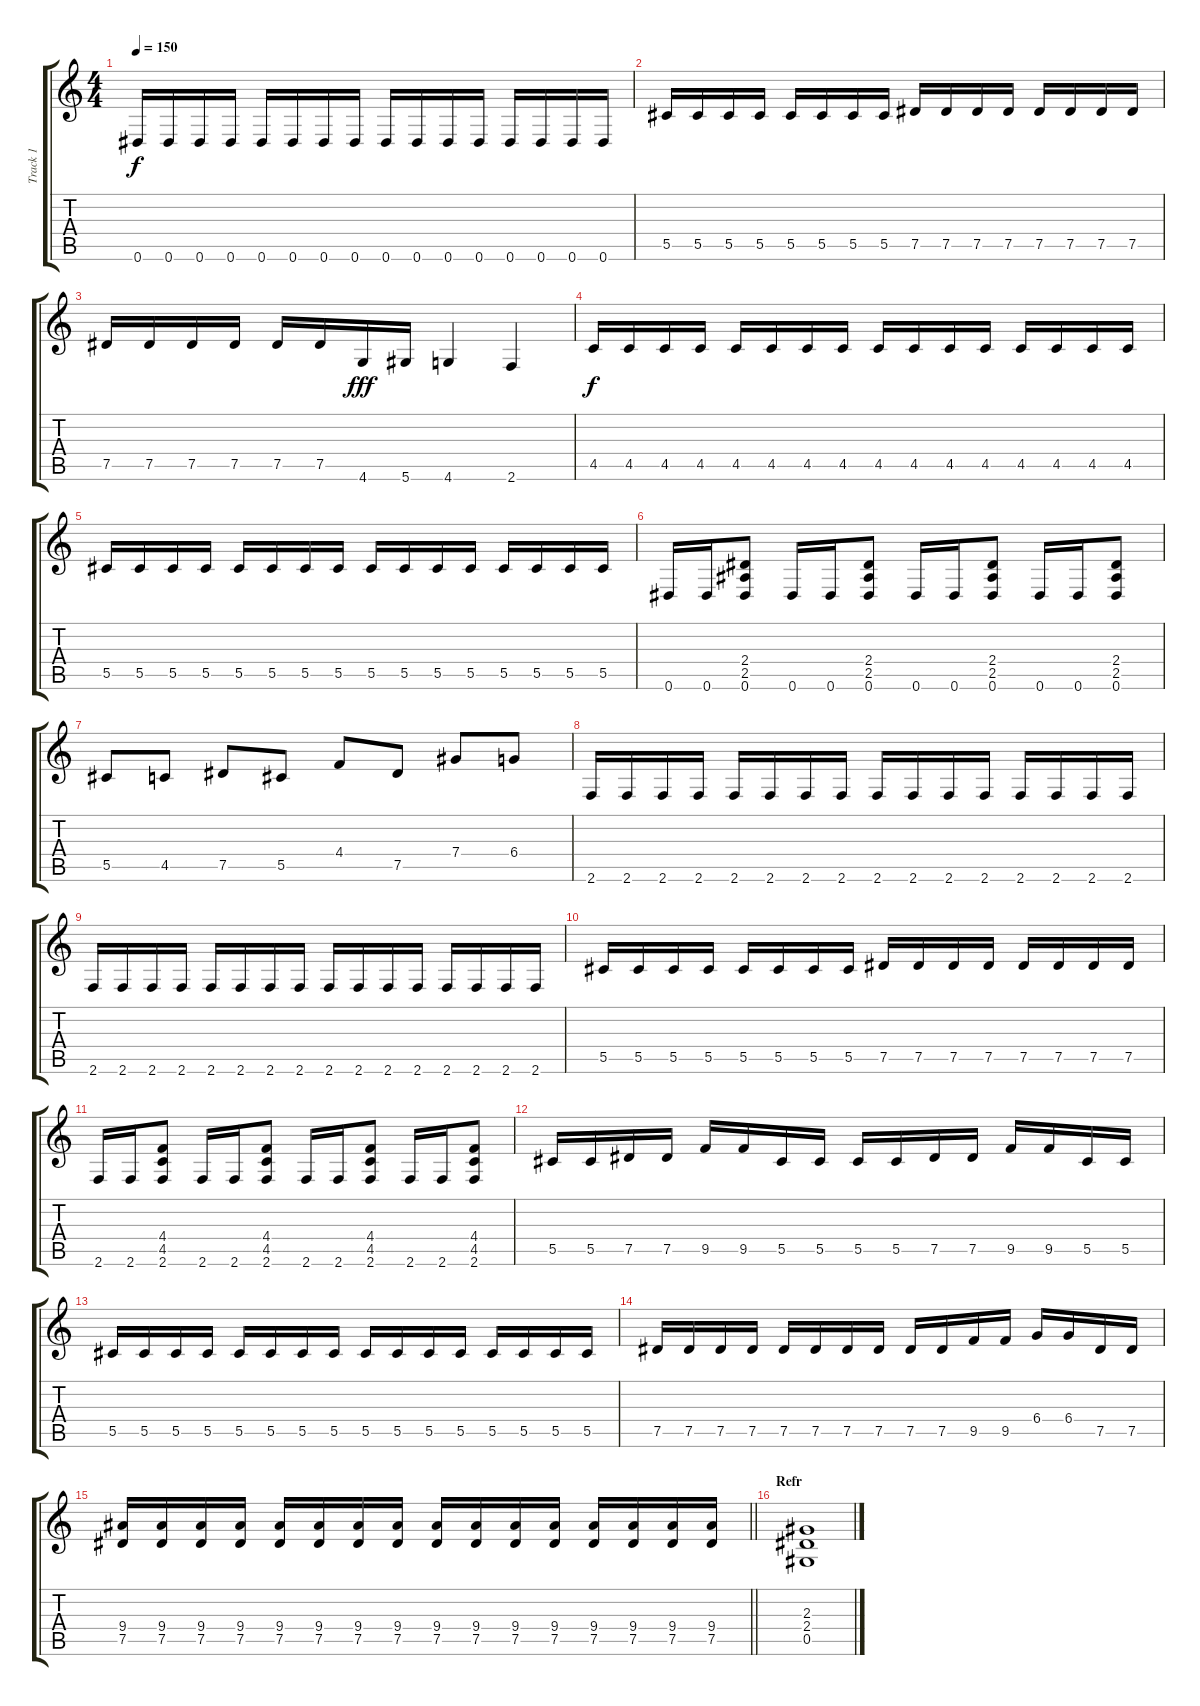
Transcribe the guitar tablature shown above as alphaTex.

\track ("Track 1" "Track 1") {instrument distortionguitar}
\staff {score tabs}
\tuning (Eb4 Bb3 Gb3 Db3 Ab2 Eb2) {hide}
\ts (4 4)
\tempo 150
\clef g2
\ks c
0.6.16{dy f} 0.6.16 0.6.16 0.6.16 0.6.16 0.6.16 0.6.16 0.6.16 0.6.16 0.6.16 0.6.16 0.6.16 0.6.16 0.6.16 0.6.16 0.6.16 |
5.5.16 5.5.16 5.5.16 5.5.16 5.5.16 5.5.16 5.5.16 5.5.16 7.5.16 7.5.16 7.5.16 7.5.16 7.5.16 7.5.16 7.5.16 7.5.16 |
7.5.16 7.5.16 7.5.16 7.5.16 7.5.16 7.5.16 4.6.16{dy fff} 5.6.16 4.6.4 2.6.4 |
4.5.16{dy f} 4.5.16 4.5.16 4.5.16 4.5.16 4.5.16 4.5.16 4.5.16 4.5.16 4.5.16 4.5.16 4.5.16 4.5.16 4.5.16 4.5.16 4.5.16 |
5.5.16 5.5.16 5.5.16 5.5.16 5.5.16 5.5.16 5.5.16 5.5.16 5.5.16 5.5.16 5.5.16 5.5.16 5.5.16 5.5.16 5.5.16 5.5.16 |
0.6.16 0.6.16 (2.4 2.5 0.6).8 0.6.16 0.6.16 (2.4 2.5 0.6).8 0.6.16 0.6.16 (2.4 2.5 0.6).8 0.6.16 0.6.16 (2.4 2.5 0.6).8 |
5.5.8 4.5.8 7.5.8 5.5.8 4.4.8 7.5.8 7.4.8 6.4.8 |
2.6.16 2.6.16 2.6.16 2.6.16 2.6.16 2.6.16 2.6.16 2.6.16 2.6.16 2.6.16 2.6.16 2.6.16 2.6.16 2.6.16 2.6.16 2.6.16 |
2.6.16 2.6.16 2.6.16 2.6.16 2.6.16 2.6.16 2.6.16 2.6.16 2.6.16 2.6.16 2.6.16 2.6.16 2.6.16 2.6.16 2.6.16 2.6.16 |
5.5.16 5.5.16 5.5.16 5.5.16 5.5.16 5.5.16 5.5.16 5.5.16 7.5.16 7.5.16 7.5.16 7.5.16 7.5.16 7.5.16 7.5.16 7.5.16 |
2.6.16 2.6.16 (4.4 4.5 2.6).8 2.6.16 2.6.16 (4.4 4.5 2.6).8 2.6.16 2.6.16 (4.4 4.5 2.6).8 2.6.16 2.6.16 (4.4 4.5 2.6).8 |
5.5.16 5.5.16 7.5.16 7.5.16 9.5.16 9.5.16 5.5.16 5.5.16 5.5.16 5.5.16 7.5.16 7.5.16 9.5.16 9.5.16 5.5.16 5.5.16 |
5.5.16 5.5.16 5.5.16 5.5.16 5.5.16 5.5.16 5.5.16 5.5.16 5.5.16 5.5.16 5.5.16 5.5.16 5.5.16 5.5.16 5.5.16 5.5.16 |
7.5.16 7.5.16 7.5.16 7.5.16 7.5.16 7.5.16 7.5.16 7.5.16 7.5.16 7.5.16 9.5.16 9.5.16 6.4.16 6.4.16 7.5.16 7.5.16 |
\barLineRight lightlight
(9.4 7.5).16 (9.4 7.5).16 (9.4 7.5).16 (9.4 7.5).16 (9.4 7.5).16 (9.4 7.5).16 (9.4 7.5).16 (9.4 7.5).16 (9.4 7.5).16 (9.4 7.5).16 (9.4 7.5).16 (9.4 7.5).16 (9.4 7.5).16 (9.4 7.5).16 (9.4 7.5).16 (9.4 7.5).16 |
\section ("" "Refr")
(2.3 2.4 0.5).1
